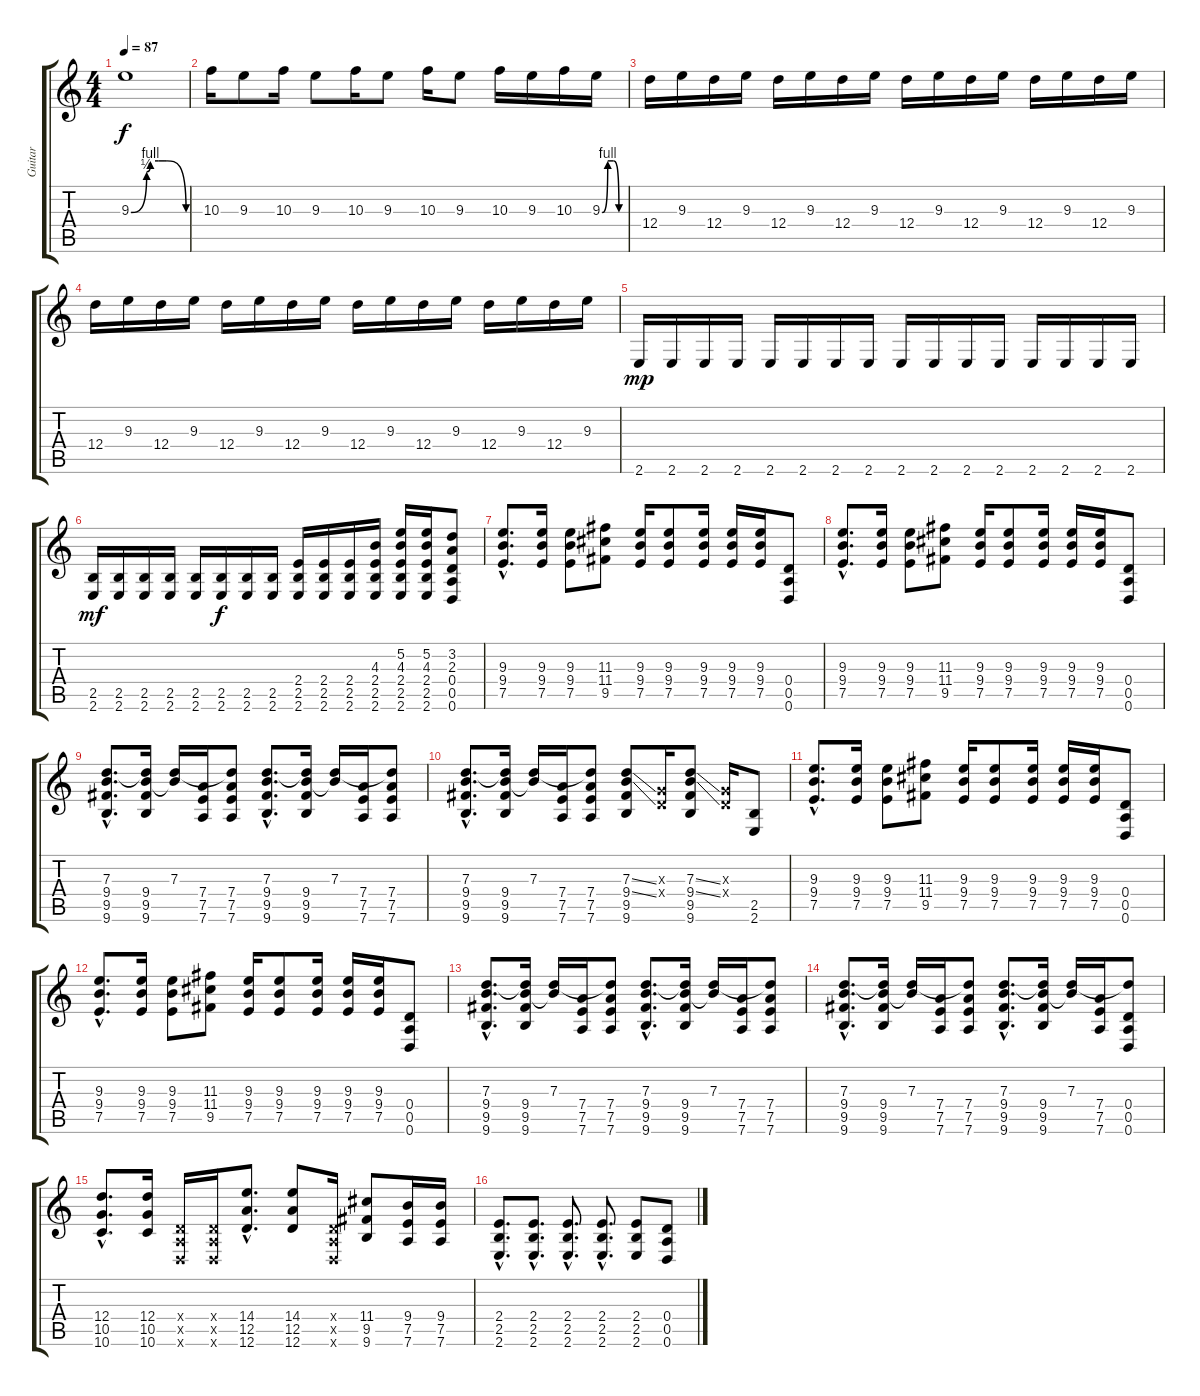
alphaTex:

\track ("Guitar" "Guitar") {instrument overdrivenguitar}
\staff {score tabs}
\tuning (E4 B3 G3 D3 A2 D2) {hide}
\ts (4 4)
\tempo 87
\clef g2
\ks c
9.3{be (custom 0 0 17 2 21 4 30 4 37 4 39 4 60 0)}.1{dy f} |
10.3.16 9.3.8 10.3.16 9.3.8 10.3.16 9.3.8 10.3.16 9.3.8 10.3.16 9.3.16 10.3.16 9.3{be (custom 0 0 15 4 30 4 45 0 60 0)}.16 |
12.4.16{volume 13 instrument overdrivenguitar} 9.3.16 12.4.16 9.3.16 12.4.16 9.3.16 12.4.16 9.3.16 12.4.16 9.3.16 12.4.16 9.3.16 12.4.16 9.3.16 12.4.16 9.3.16 |
12.4.16{volume 13 instrument overdrivenguitar} 9.3.16 12.4.16 9.3.16 12.4.16 9.3.16 12.4.16 9.3.16 12.4.16 9.3.16 12.4.16 9.3.16 12.4.16 9.3.16 12.4.16 9.3.16 |
2.6.16{dy mp} 2.6.16 2.6.16 2.6.16 2.6.16 2.6.16 2.6.16 2.6.16 2.6.16 2.6.16 2.6.16 2.6.16 2.6.16 2.6.16 2.6.16 2.6.16 |
(2.5 2.6).16{dy mf} (2.5 2.6).16 (2.5 2.6).16 (2.5 2.6).16 (2.5 2.6).16 (2.5 2.6).16{dy f} (2.5 2.6).16 (2.5 2.6).16 (2.4 2.5 2.6).16 (2.4 2.5 2.6).16 (2.4 2.5 2.6).16 (4.3 2.4 2.5 2.6).16 (5.2 4.3 2.4 2.5 2.6).16 (5.2 4.3 2.4 2.5 2.6).16 (3.2 2.3 0.4 0.5 0.6).8 |
(9.3{hac} 9.4{hac} 7.5{hac}).8{d} (9.3 9.4 7.5).16 (9.3 9.4 7.5).8 (11.3 11.4 9.5).8 (9.3 9.4 7.5).16 (9.3 9.4 7.5).8 (9.3 9.4 7.5).16 (9.3 9.4 7.5).16 (9.3 9.4 7.5).16 (0.4 0.5 0.6).8 |
(9.3{hac} 9.4{hac} 7.5{hac}).8{d} (9.3 9.4 7.5).16 (9.3 9.4 7.5).8 (11.3 11.4 9.5).8 (9.3 9.4 7.5).16 (9.3 9.4 7.5).8 (9.3 9.4 7.5).16 (9.3 9.4 7.5).16 (9.3 9.4 7.5).16 (0.4 0.5 0.6).8 |
(7.3{hac} 9.4{hac} 9.5{hac} 9.6{hac}).8{d} (7.3{t} 9.4 9.5 9.6).16 (7.3 9.4{t}).16 (7.4 7.5 7.6).16 (7.3{t} 7.4 7.5 7.6).8 (7.3{hac} 9.4{hac} 9.5{hac} 9.6{hac}).8{d} (7.3{t} 9.4 9.5 9.6).16 (7.3 9.4{t}).16 (7.4 7.5 7.6).16 (7.3{t} 7.4 7.5 7.6).8 |
(7.3{hac} 9.4{hac} 9.5{hac} 9.6{hac}).8{d} (7.3{t} 9.4 9.5 9.6).16 (7.3 9.4{t}).16 (7.4 7.5 7.6).16 (7.3{t} 7.4 7.5 7.6).8 (7.3{ss} 9.4{ss} 9.5 9.6).8 (0.3{x} 0.4{x}).16 (7.3{ss} 9.4{ss} 9.5 9.6).8 (0.3{x} 0.4{x}).16 (2.5 2.6).8 |
(9.3{hac} 9.4{hac} 7.5{hac}).8{d} (9.3 9.4 7.5).16 (9.3 9.4 7.5).8 (11.3 11.4 9.5).8 (9.3 9.4 7.5).16 (9.3 9.4 7.5).8 (9.3 9.4 7.5).16 (9.3 9.4 7.5).16 (9.3 9.4 7.5).16 (0.4 0.5 0.6).8 |
(9.3{hac} 9.4{hac} 7.5{hac}).8{d} (9.3 9.4 7.5).16 (9.3 9.4 7.5).8 (11.3 11.4 9.5).8 (9.3 9.4 7.5).16 (9.3 9.4 7.5).8 (9.3 9.4 7.5).16 (9.3 9.4 7.5).16 (9.3 9.4 7.5).16 (0.4 0.5 0.6).8 |
(7.3{hac} 9.4{hac} 9.5{hac} 9.6{hac}).8{d} (7.3{t} 9.4 9.5 9.6).16 (7.3 9.4{t}).16 (7.4 7.5 7.6).16 (7.3{t} 7.4 7.5 7.6).8 (7.3{hac} 9.4{hac} 9.5{hac} 9.6{hac}).8{d} (7.3{t} 9.4 9.5 9.6).16 (7.3 9.4{t}).16 (7.4 7.5 7.6).16 (7.3{t} 7.4 7.5 7.6).8 |
(7.3{hac} 9.4{hac} 9.5{hac} 9.6{hac}).8{d} (7.3{t} 9.4 9.5 9.6).16 (7.3 9.4{t}).16 (7.4 7.5 7.6).16 (7.3{t} 7.4 7.5 7.6).8 (7.3{hac} 9.4{hac} 9.5{hac} 9.6{hac}).8{d} (7.3{t} 9.4 9.5 9.6).16 (7.3 9.4{t}).16 (7.4 7.5 7.6).16 (7.3{t} 0.4 0.5 0.6).8 |
(12.4{hac} 10.5{hac} 10.6{hac}).8{d} (12.4 10.5 10.6).16 (0.4{x} 0.5{x} 0.6{x}).16 (0.4{x} 0.5{x} 0.6{x}).16 (14.4{hac} 12.5{hac} 12.6{hac}).8{d} (14.4 12.5 12.6).8 (0.4{x} 0.5{x} 0.6{x}).16 (11.4 9.5 9.6).8 (9.4 7.5 7.6).16 (9.4 7.5 7.6).16 |
(2.4{hac} 2.5{hac} 2.6{hac}).8{d} (2.4{hac} 2.5{hac} 2.6{hac}).8{d} (2.4{hac} 2.5{hac} 2.6{hac}).8{d} (2.4{hac} 2.5{hac} 2.6{hac}).8{d} (2.4 2.5 2.6).8 (0.4{ss} 0.5{ss} 0.6).8
